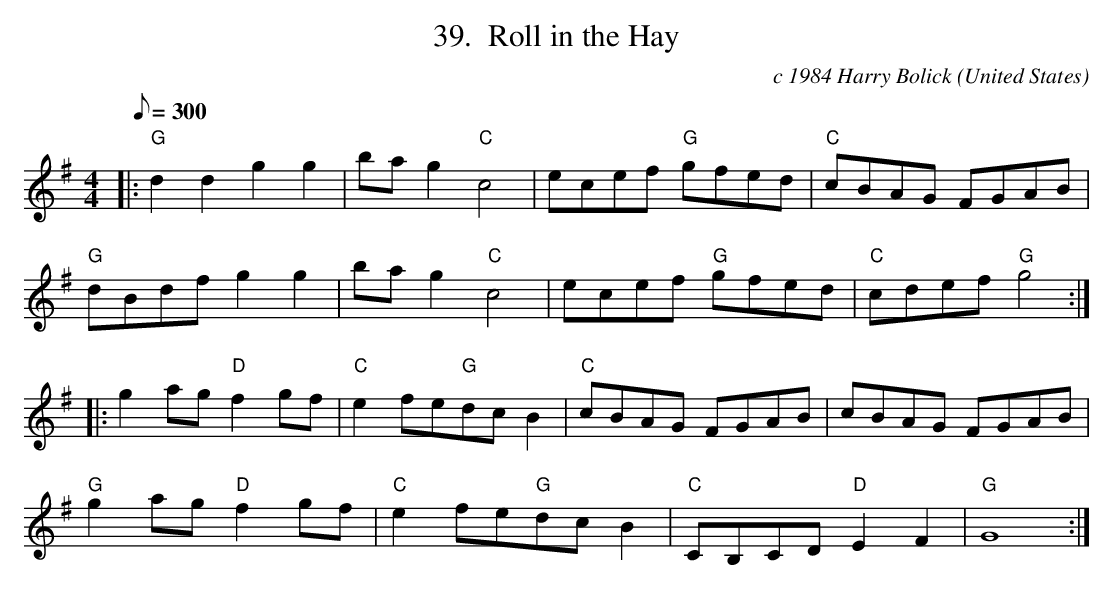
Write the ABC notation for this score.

X:1
T:39.  Roll in the Hay
C:c 1984 Harry Bolick
O:United States
M:4/4
L:1/8
Q:300
K:G
|:"G" d2d2g2g2|bag2 "C"c4 |ecef "G"gfed|"C"cBAG FGAB|
 "G"dBdf g2g2|ba g2"C"c4|ecef "G"gfed|"C" cdef "G"g4 :|
|:g2ag"D" f2 gf|"C" e2fe"G"dcB2|"C"cBAG FGAB|cBAG FGAB|
"G"g2ag"D" f2 gf|"C" e2fe"G"dcB2| "C"CB,CD "D"E2F2|"G" G8:|
